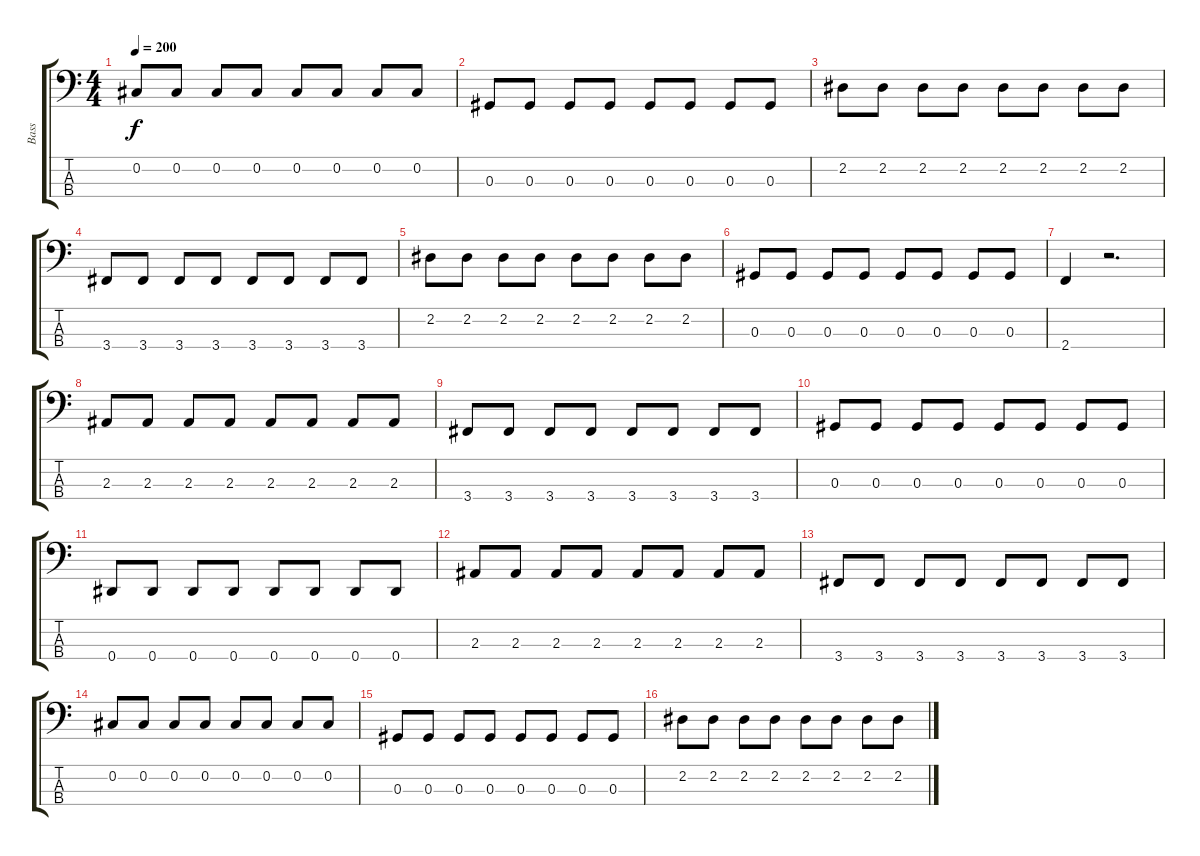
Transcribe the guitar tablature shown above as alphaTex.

\track ("Bass" "Bass") {instrument electricbasspick}
\staff {score tabs}
\tuning (Gb2 Db2 Ab1 Eb1) {hide}
\ts (4 4)
\tempo 200
\clef f4
\ks c
0.2.8{dy f} 0.2.8 0.2.8 0.2.8 0.2.8 0.2.8 0.2.8 0.2.8 |
0.3.8 0.3.8 0.3.8 0.3.8 0.3.8 0.3.8 0.3.8 0.3.8 |
2.2.8 2.2.8 2.2.8 2.2.8 2.2.8 2.2.8 2.2.8 2.2.8 |
3.4.8 3.4.8 3.4.8 3.4.8 3.4.8 3.4.8 3.4.8 3.4.8 |
2.2.8 2.2.8 2.2.8 2.2.8 2.2.8 2.2.8 2.2.8 2.2.8 |
0.3.8 0.3.8 0.3.8 0.3.8 0.3.8 0.3.8 0.3.8 0.3.8 |
2.4.4 r.2{d} |
2.3.8 2.3.8 2.3.8 2.3.8 2.3.8 2.3.8 2.3.8 2.3.8 |
3.4.8 3.4.8 3.4.8 3.4.8 3.4.8 3.4.8 3.4.8 3.4.8 |
0.3.8 0.3.8 0.3.8 0.3.8 0.3.8 0.3.8 0.3.8 0.3.8 |
0.4.8 0.4.8 0.4.8 0.4.8 0.4.8 0.4.8 0.4.8 0.4.8 |
2.3.8 2.3.8 2.3.8 2.3.8 2.3.8 2.3.8 2.3.8 2.3.8 |
3.4.8 3.4.8 3.4.8 3.4.8 3.4.8 3.4.8 3.4.8 3.4.8 |
0.2.8 0.2.8 0.2.8 0.2.8 0.2.8 0.2.8 0.2.8 0.2.8 |
0.3.8 0.3.8 0.3.8 0.3.8 0.3.8 0.3.8 0.3.8 0.3.8 |
2.2.8 2.2.8 2.2.8 2.2.8 2.2.8 2.2.8 2.2.8 2.2.8
